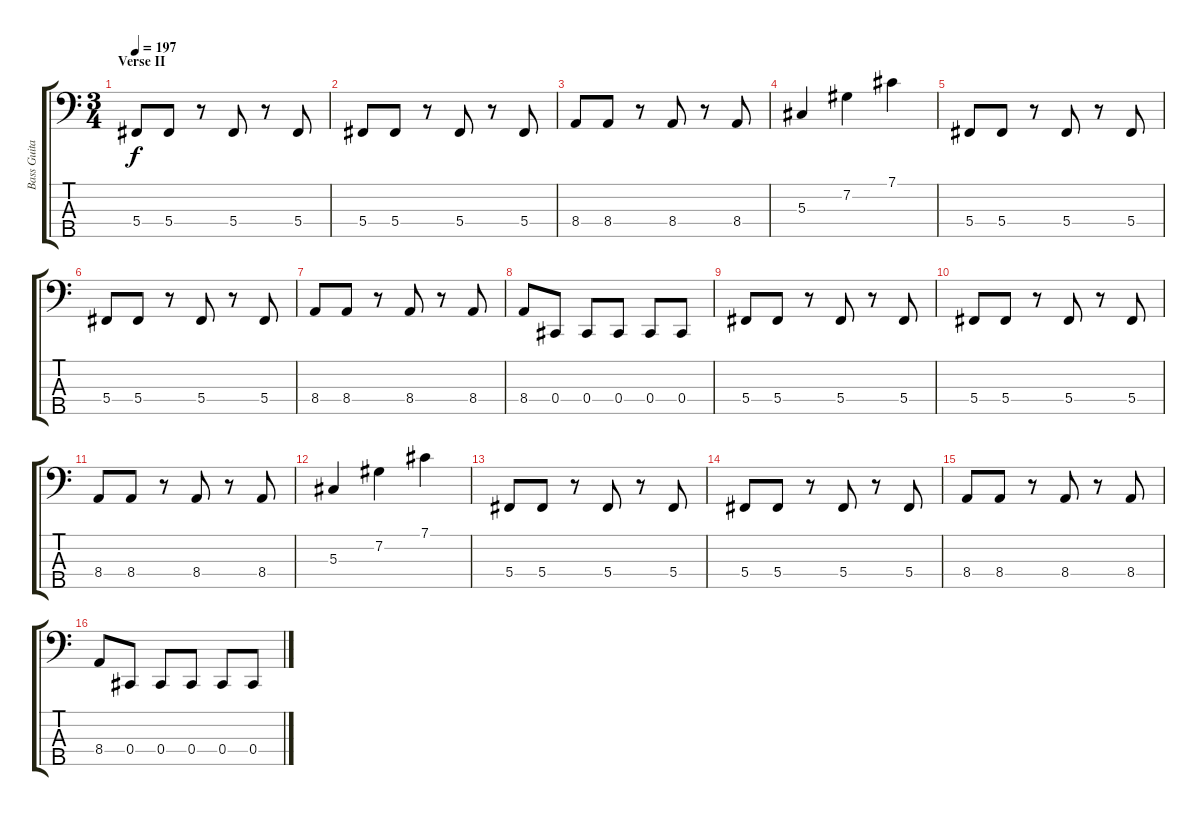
\track ("Bass Guitar" "Bass Guita") {instrument electricbassfinger}
\staff {score tabs}
\tuning (Gb2 Db2 Ab1 Db1 Ab0) {hide}
\ts (3 4)
\section ("" "Verse II")
\tempo 197
\clef f4
\ks c
5.4.8{dy f} 5.4.8 r.8 5.4.8 r.8 5.4.8 |
5.4.8 5.4.8 r.8 5.4.8 r.8 5.4.8 |
8.4.8 8.4.8 r.8 8.4.8 r.8 8.4.8 |
5.3.4 7.2.4 7.1.4 |
5.4.8 5.4.8 r.8 5.4.8 r.8 5.4.8 |
5.4.8 5.4.8 r.8 5.4.8 r.8 5.4.8 |
8.4.8 8.4.8 r.8 8.4.8 r.8 8.4.8 |
8.4.8 0.4.8 0.4.8 0.4.8 0.4.8 0.4.8 |
5.4.8 5.4.8 r.8 5.4.8 r.8 5.4.8 |
5.4.8 5.4.8 r.8 5.4.8 r.8 5.4.8 |
8.4.8 8.4.8 r.8 8.4.8 r.8 8.4.8 |
5.3.4 7.2.4 7.1.4 |
5.4.8 5.4.8 r.8 5.4.8 r.8 5.4.8 |
5.4.8 5.4.8 r.8 5.4.8 r.8 5.4.8 |
8.4.8 8.4.8 r.8 8.4.8 r.8 8.4.8 |
8.4.8 0.4.8 0.4.8 0.4.8 0.4.8 0.4.8
